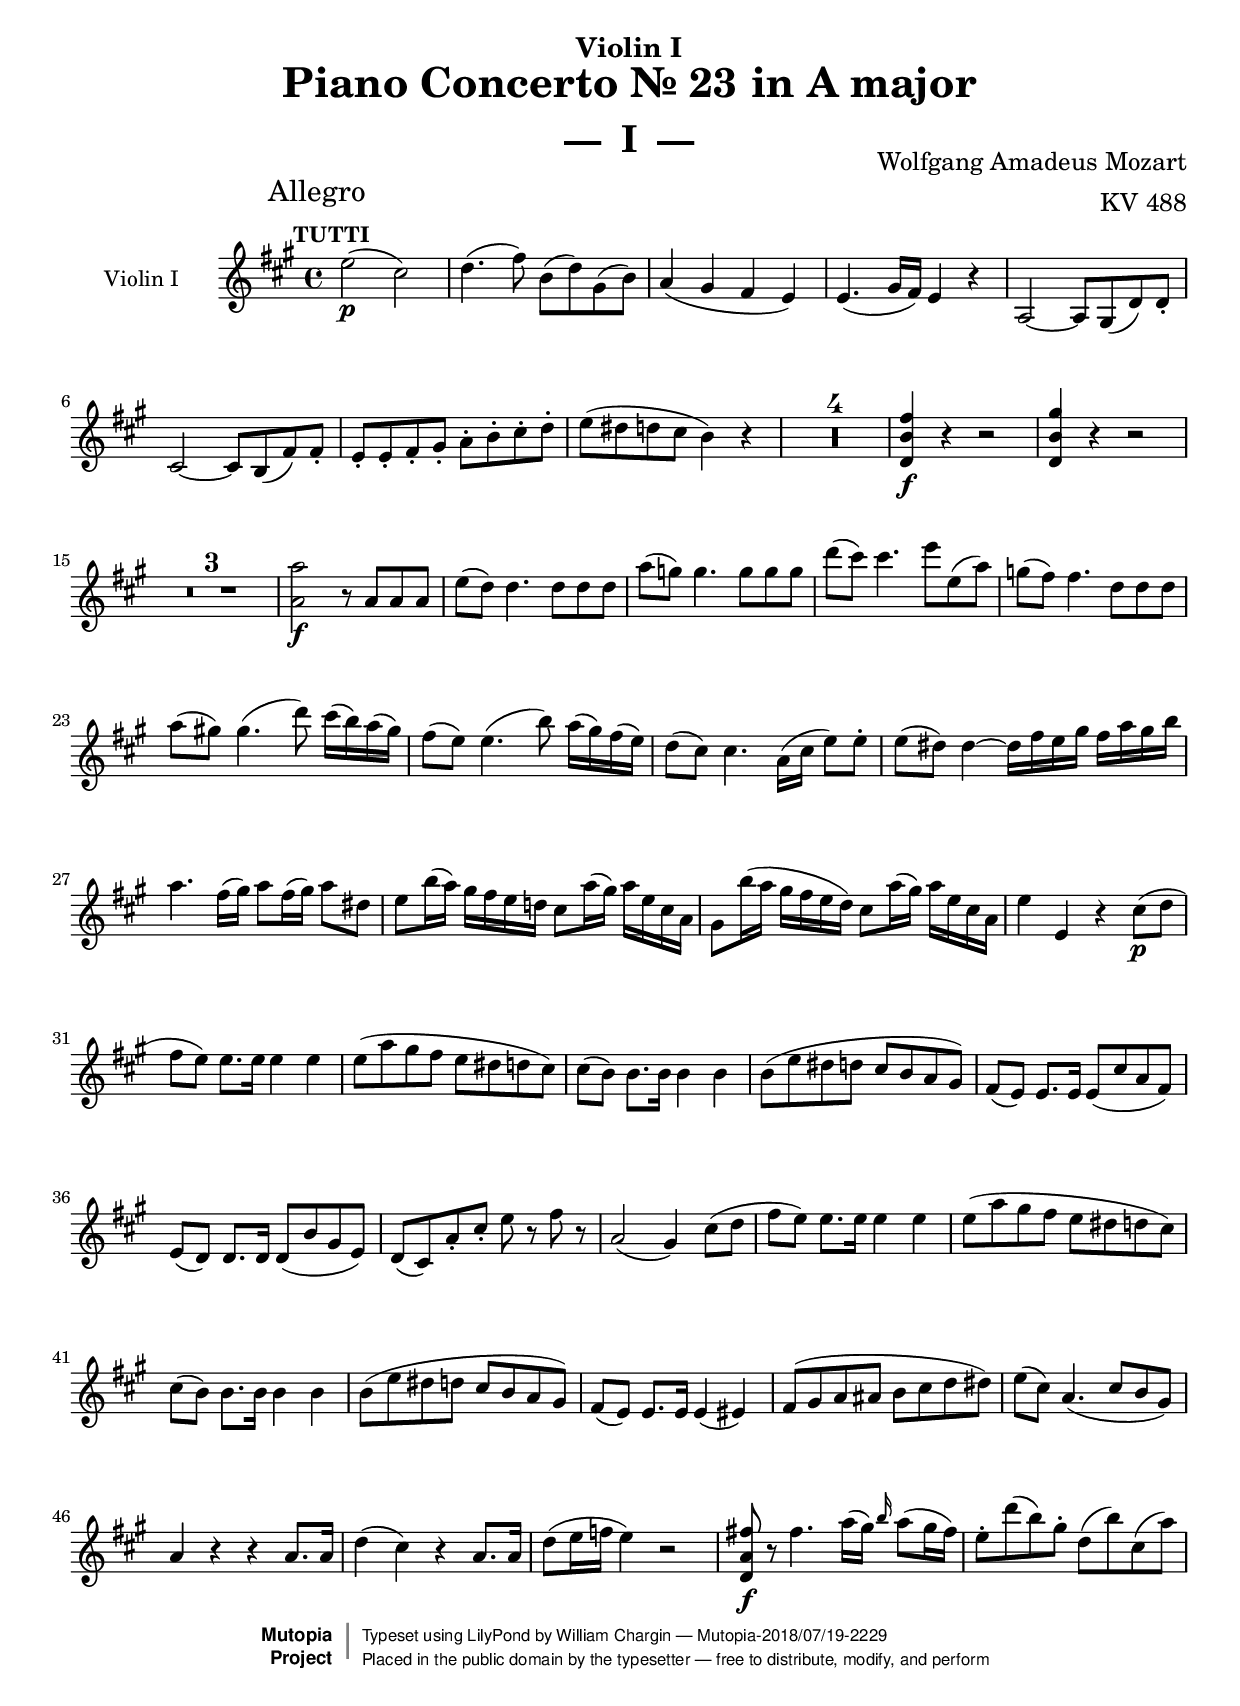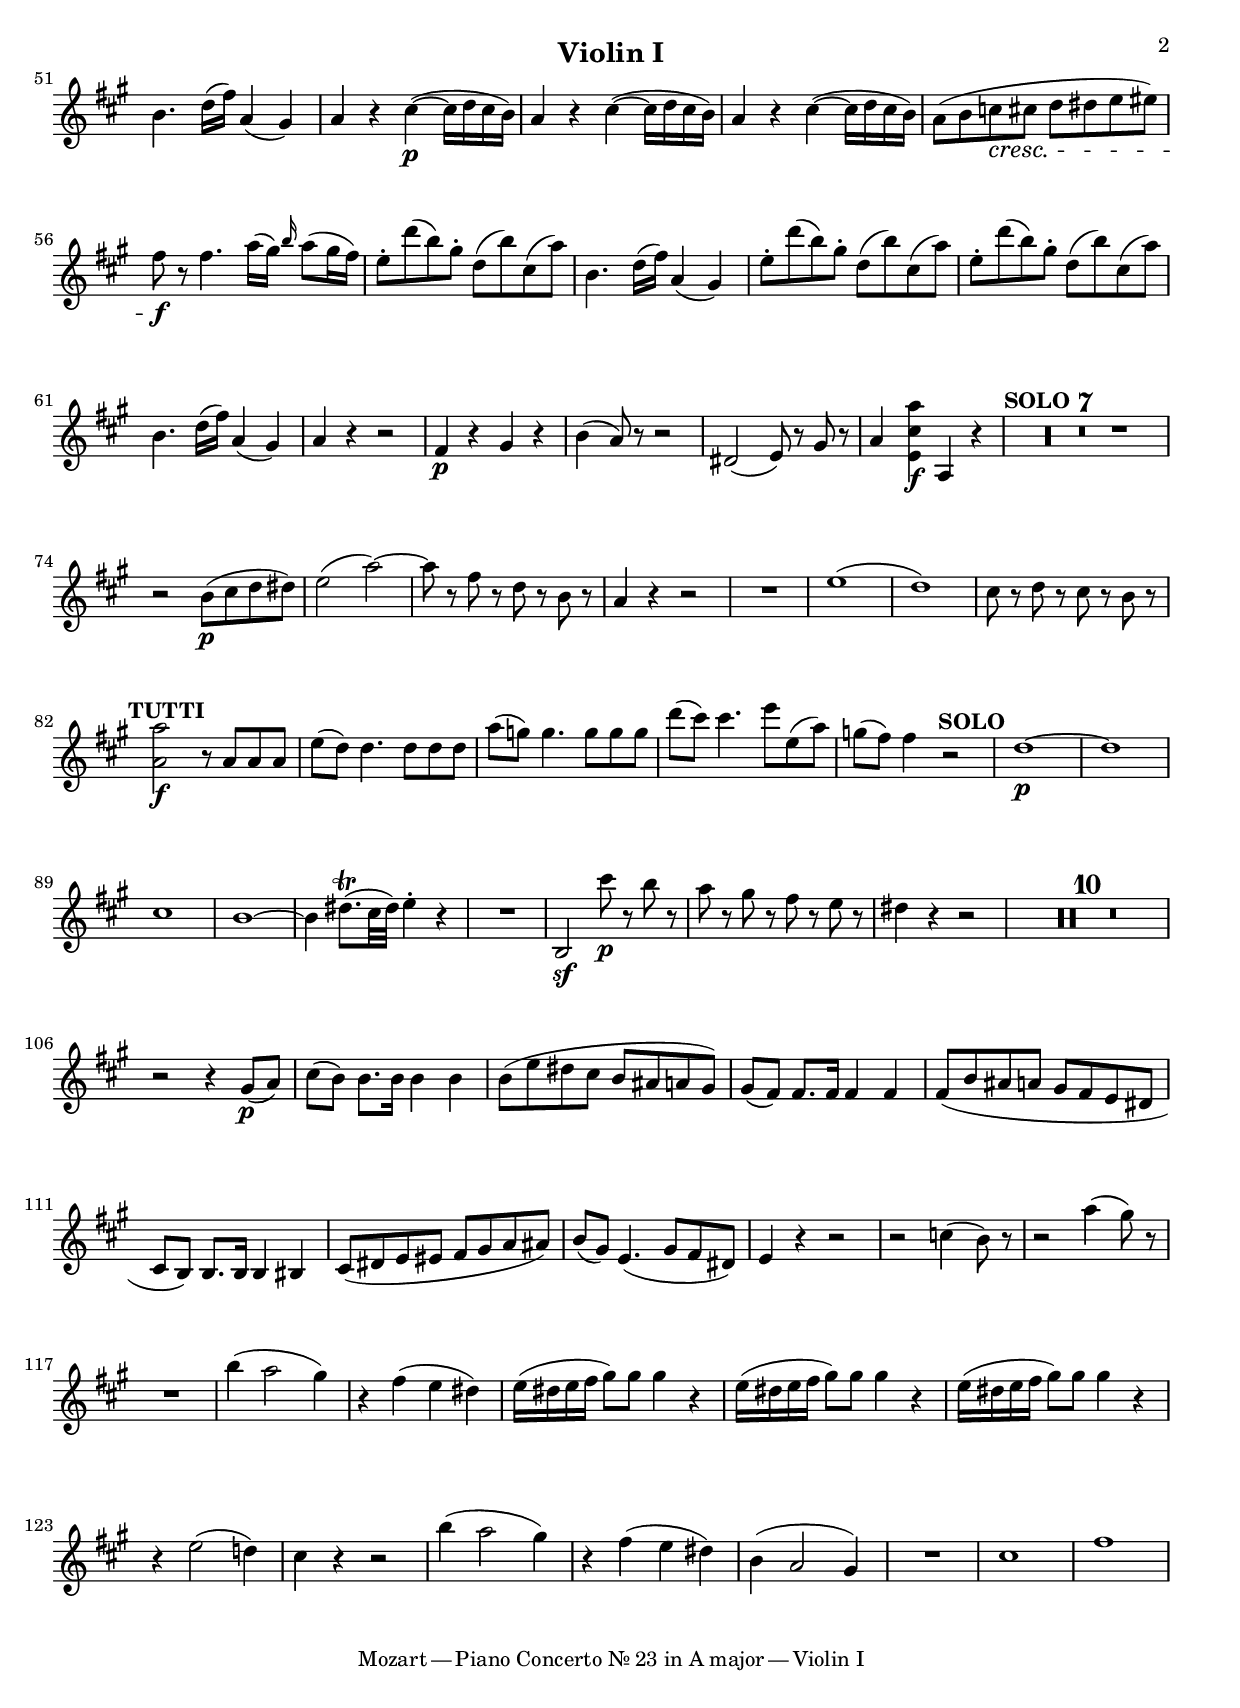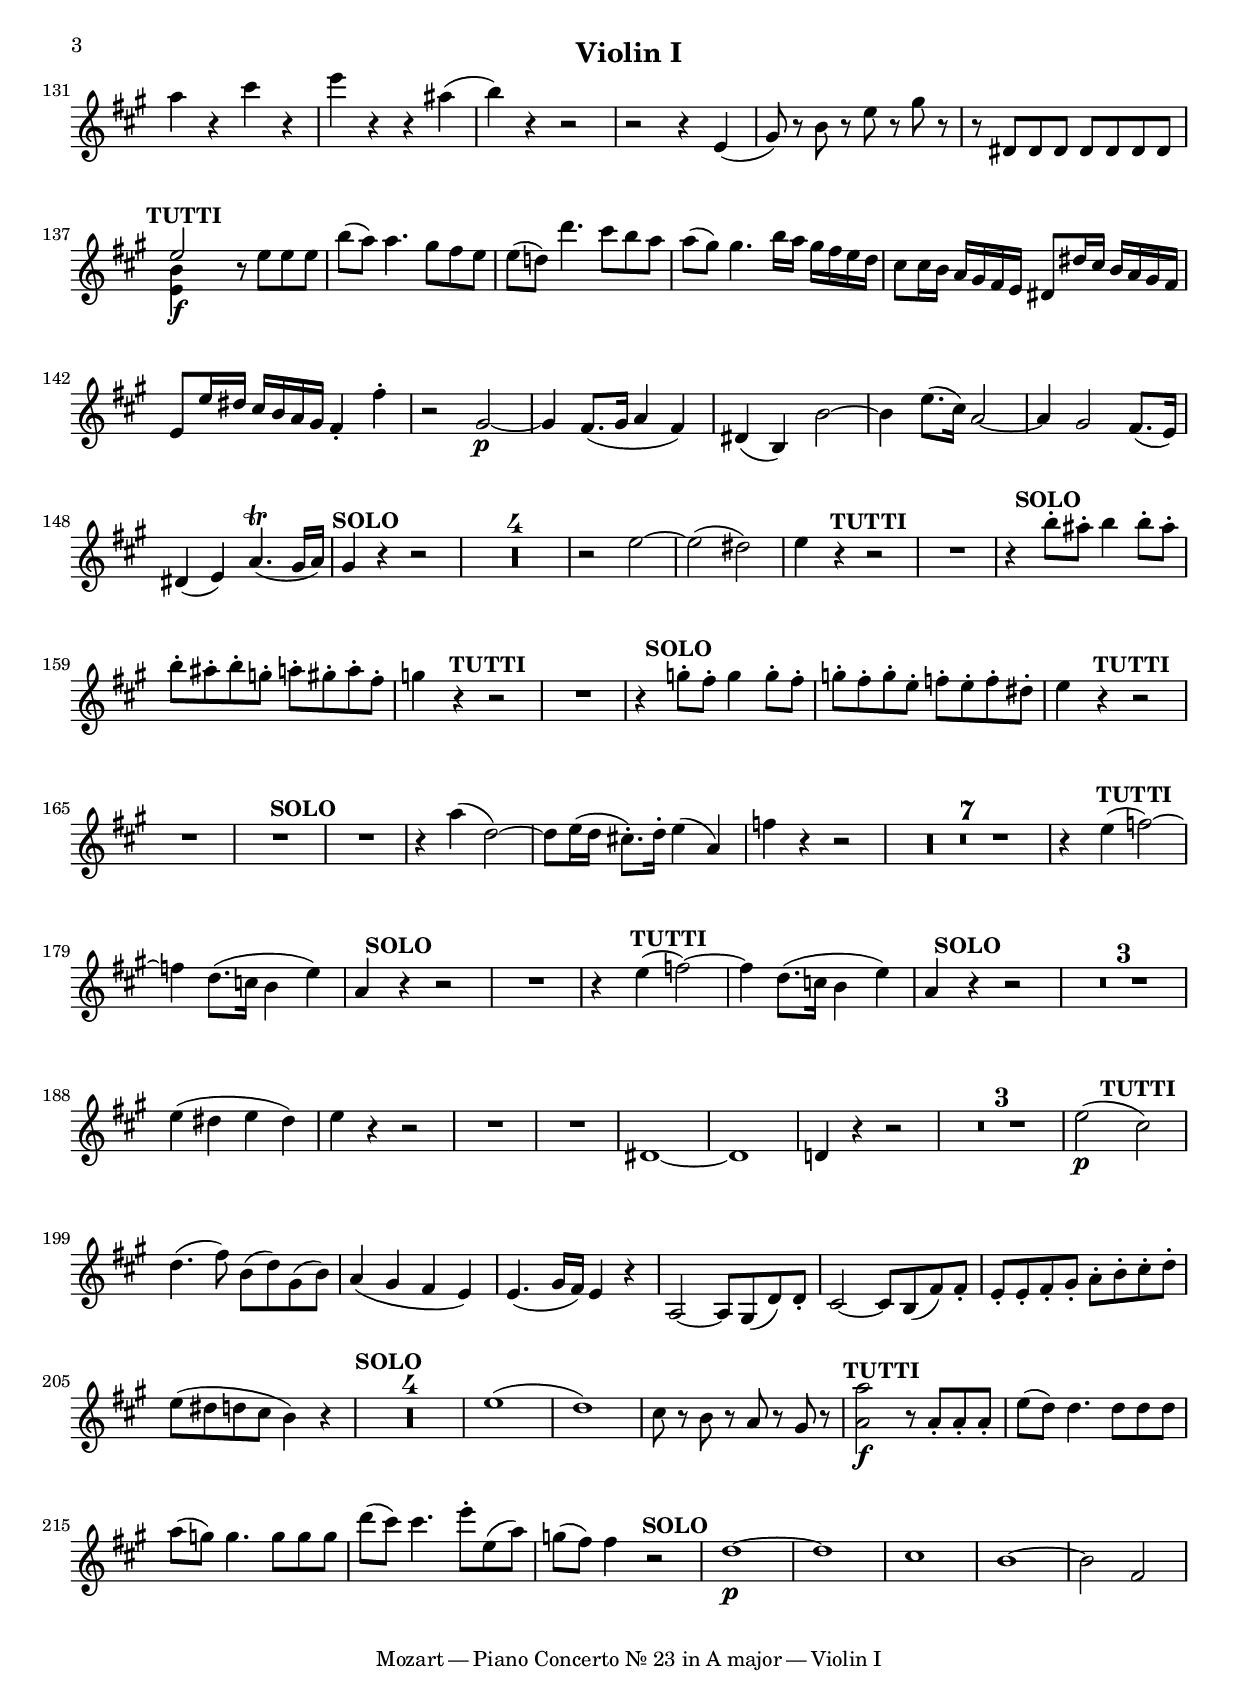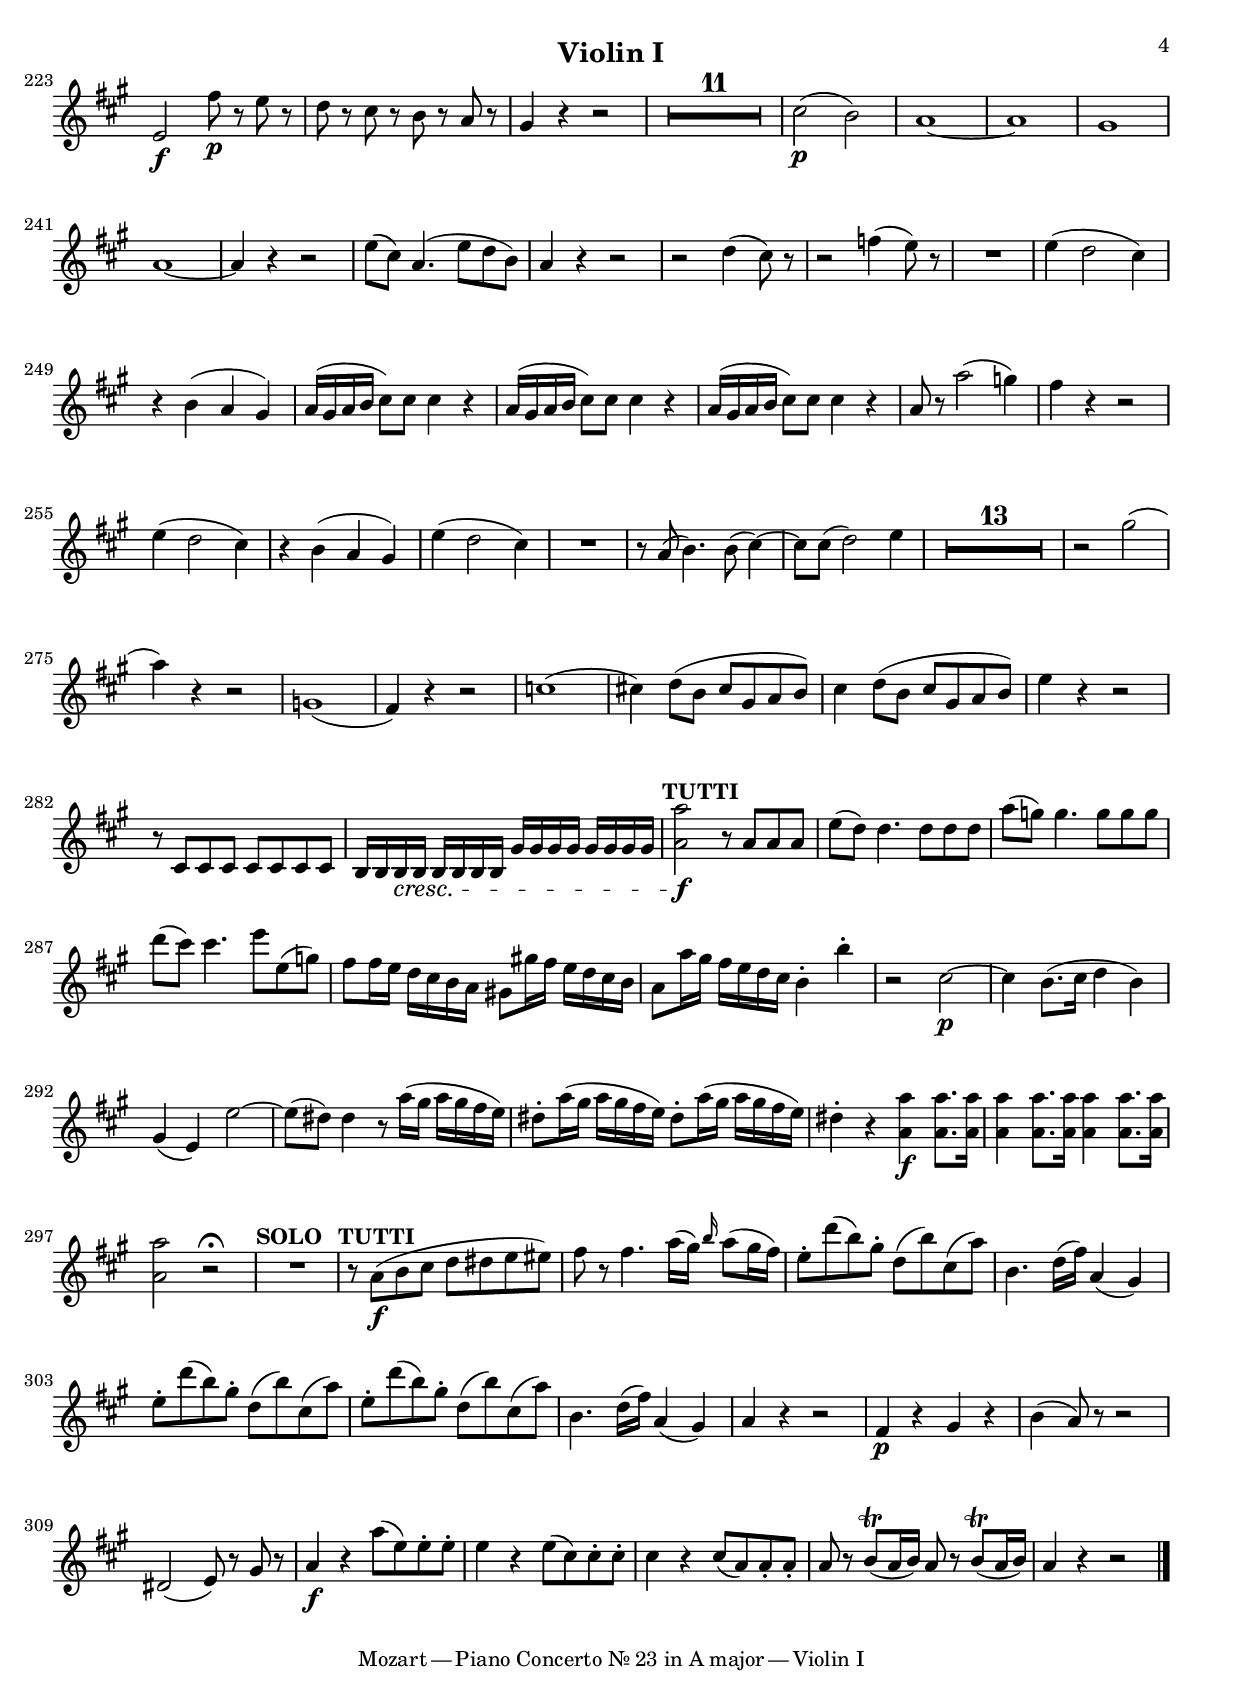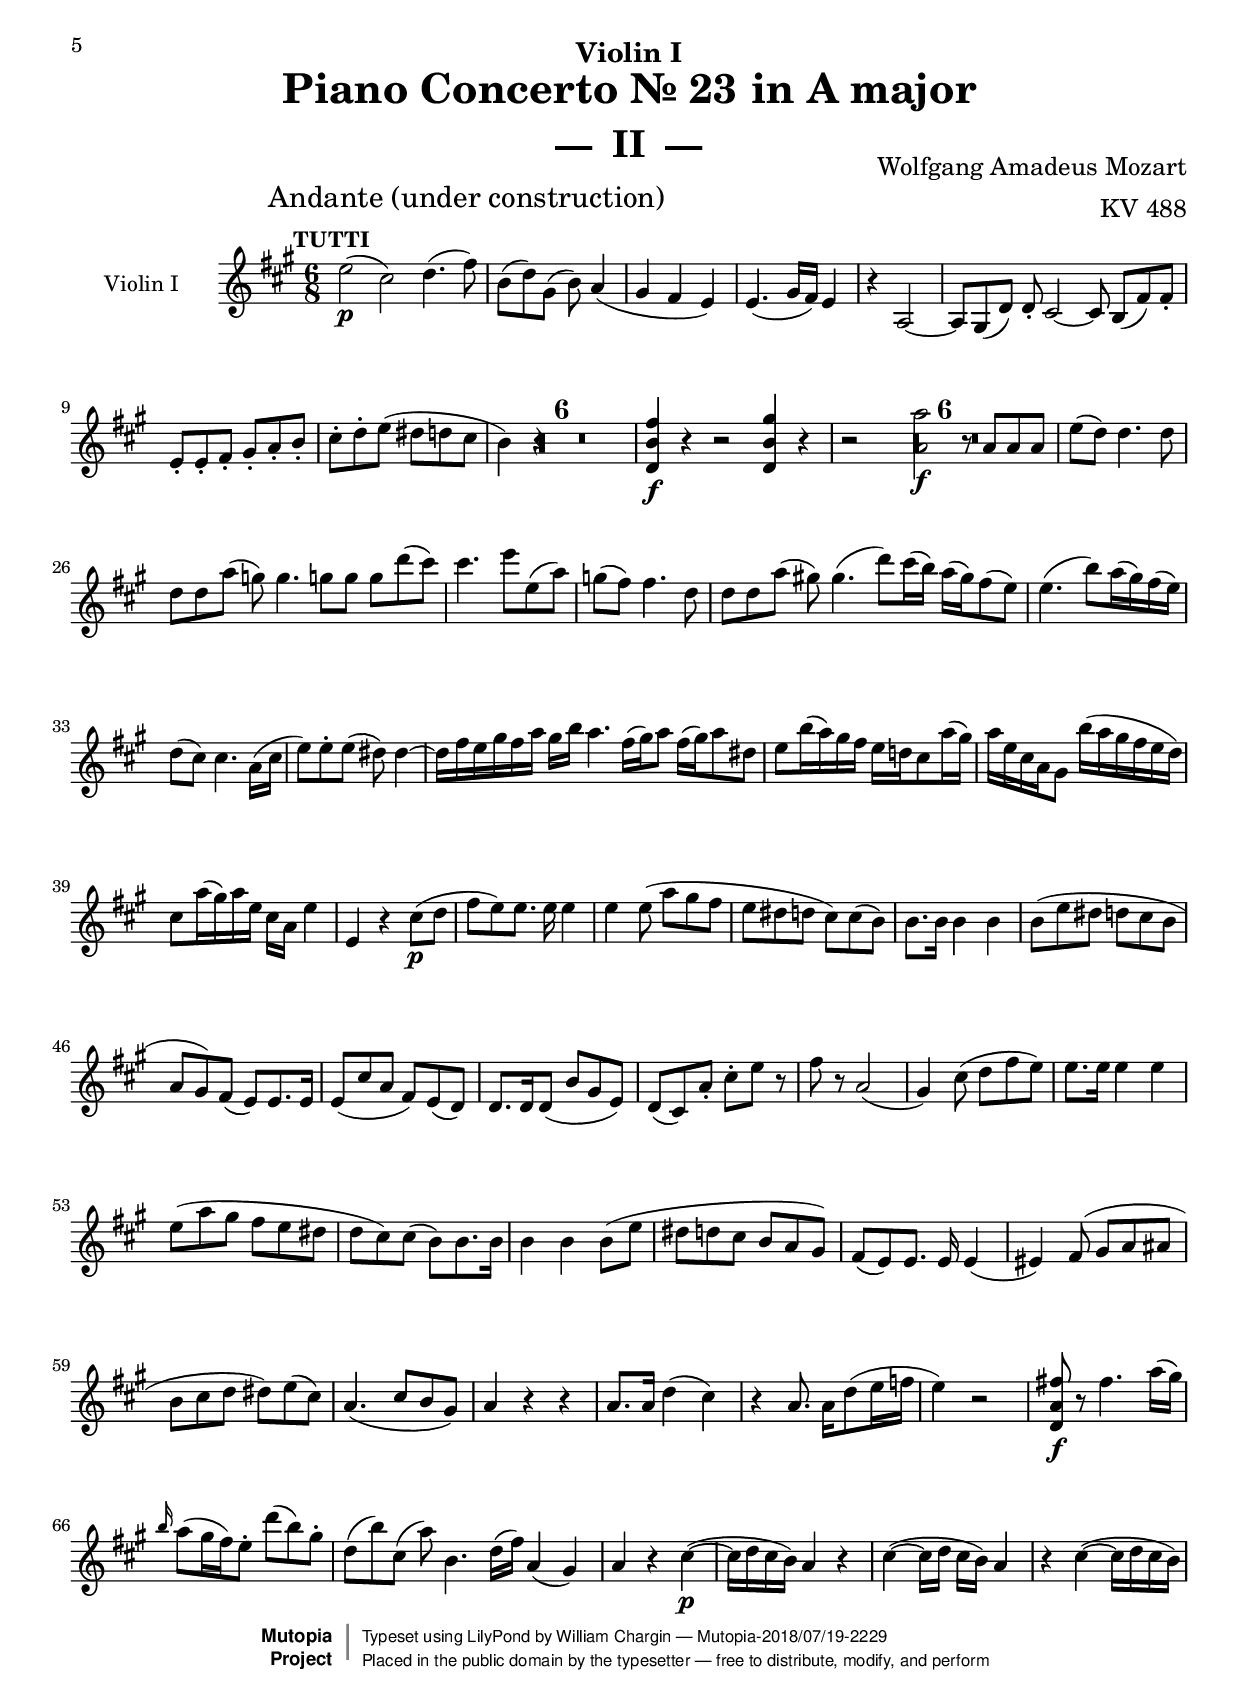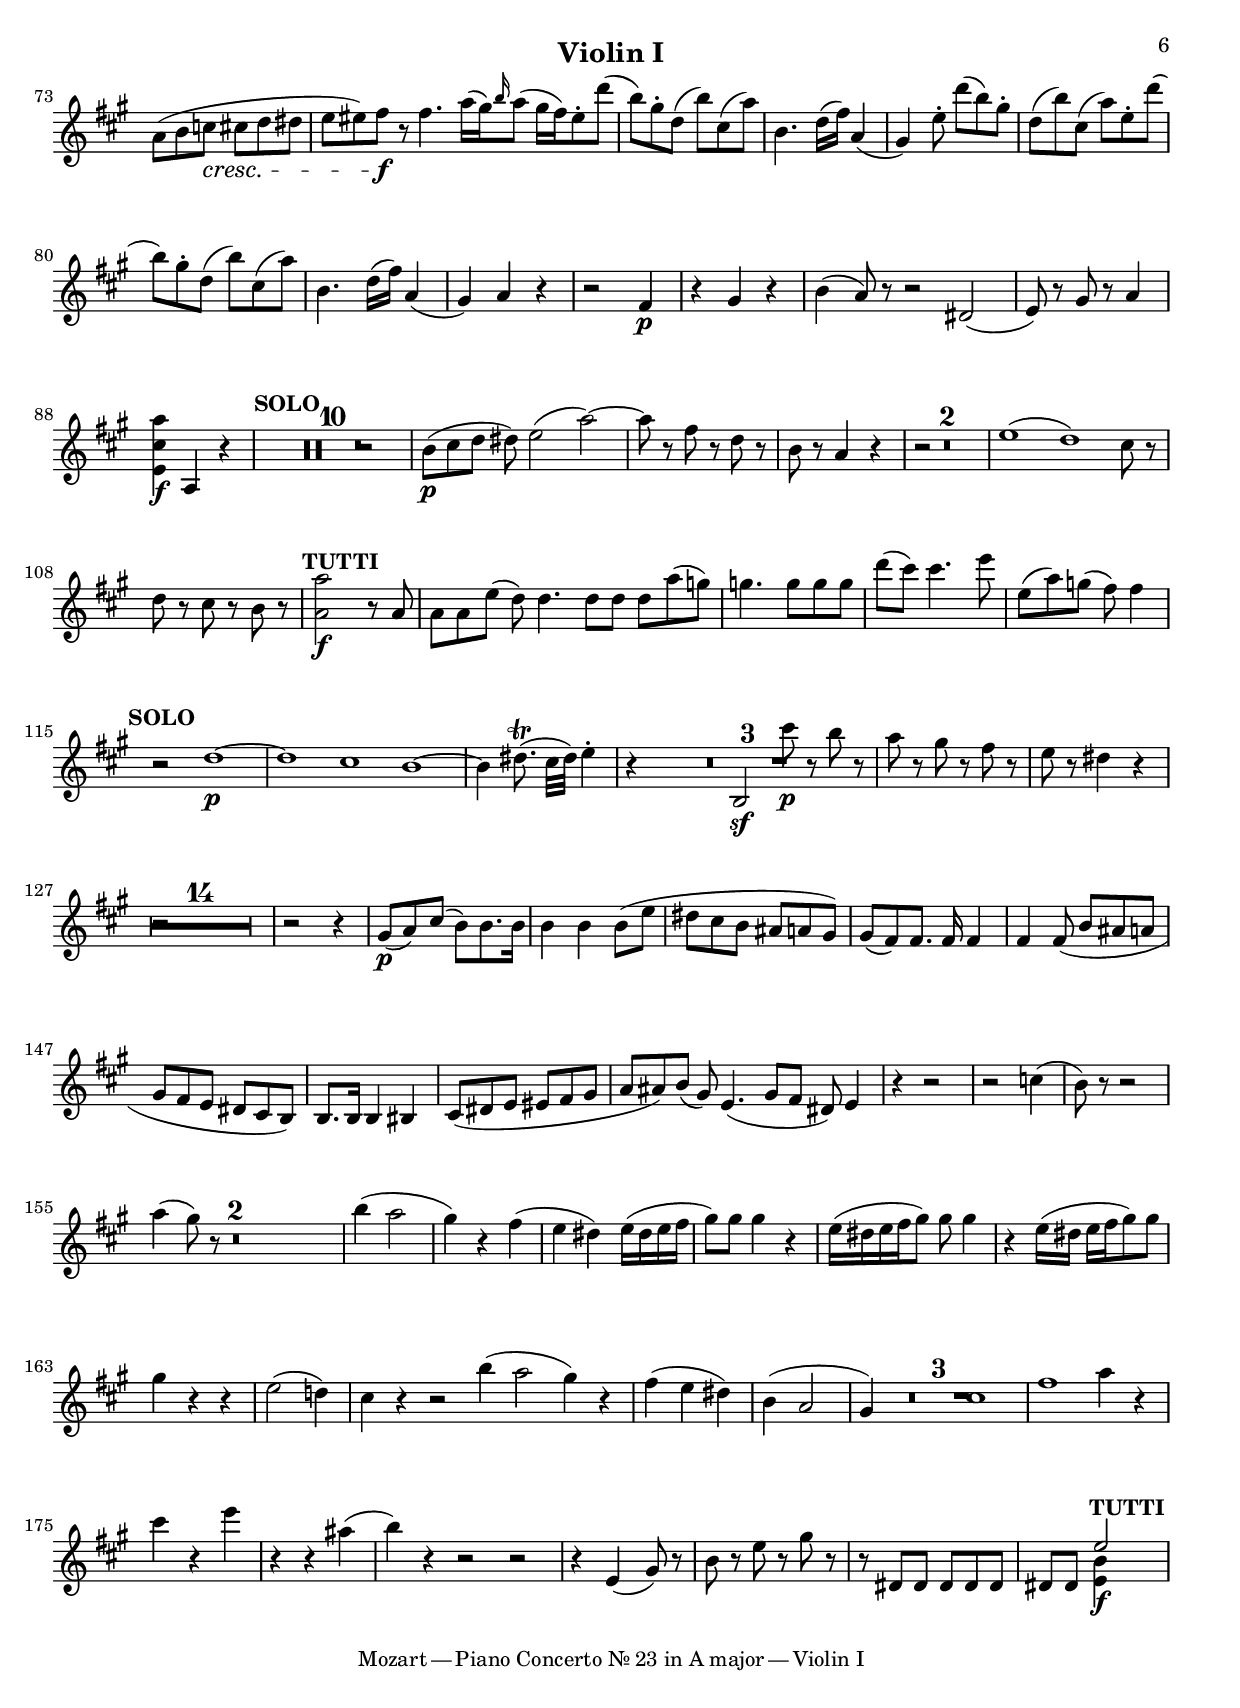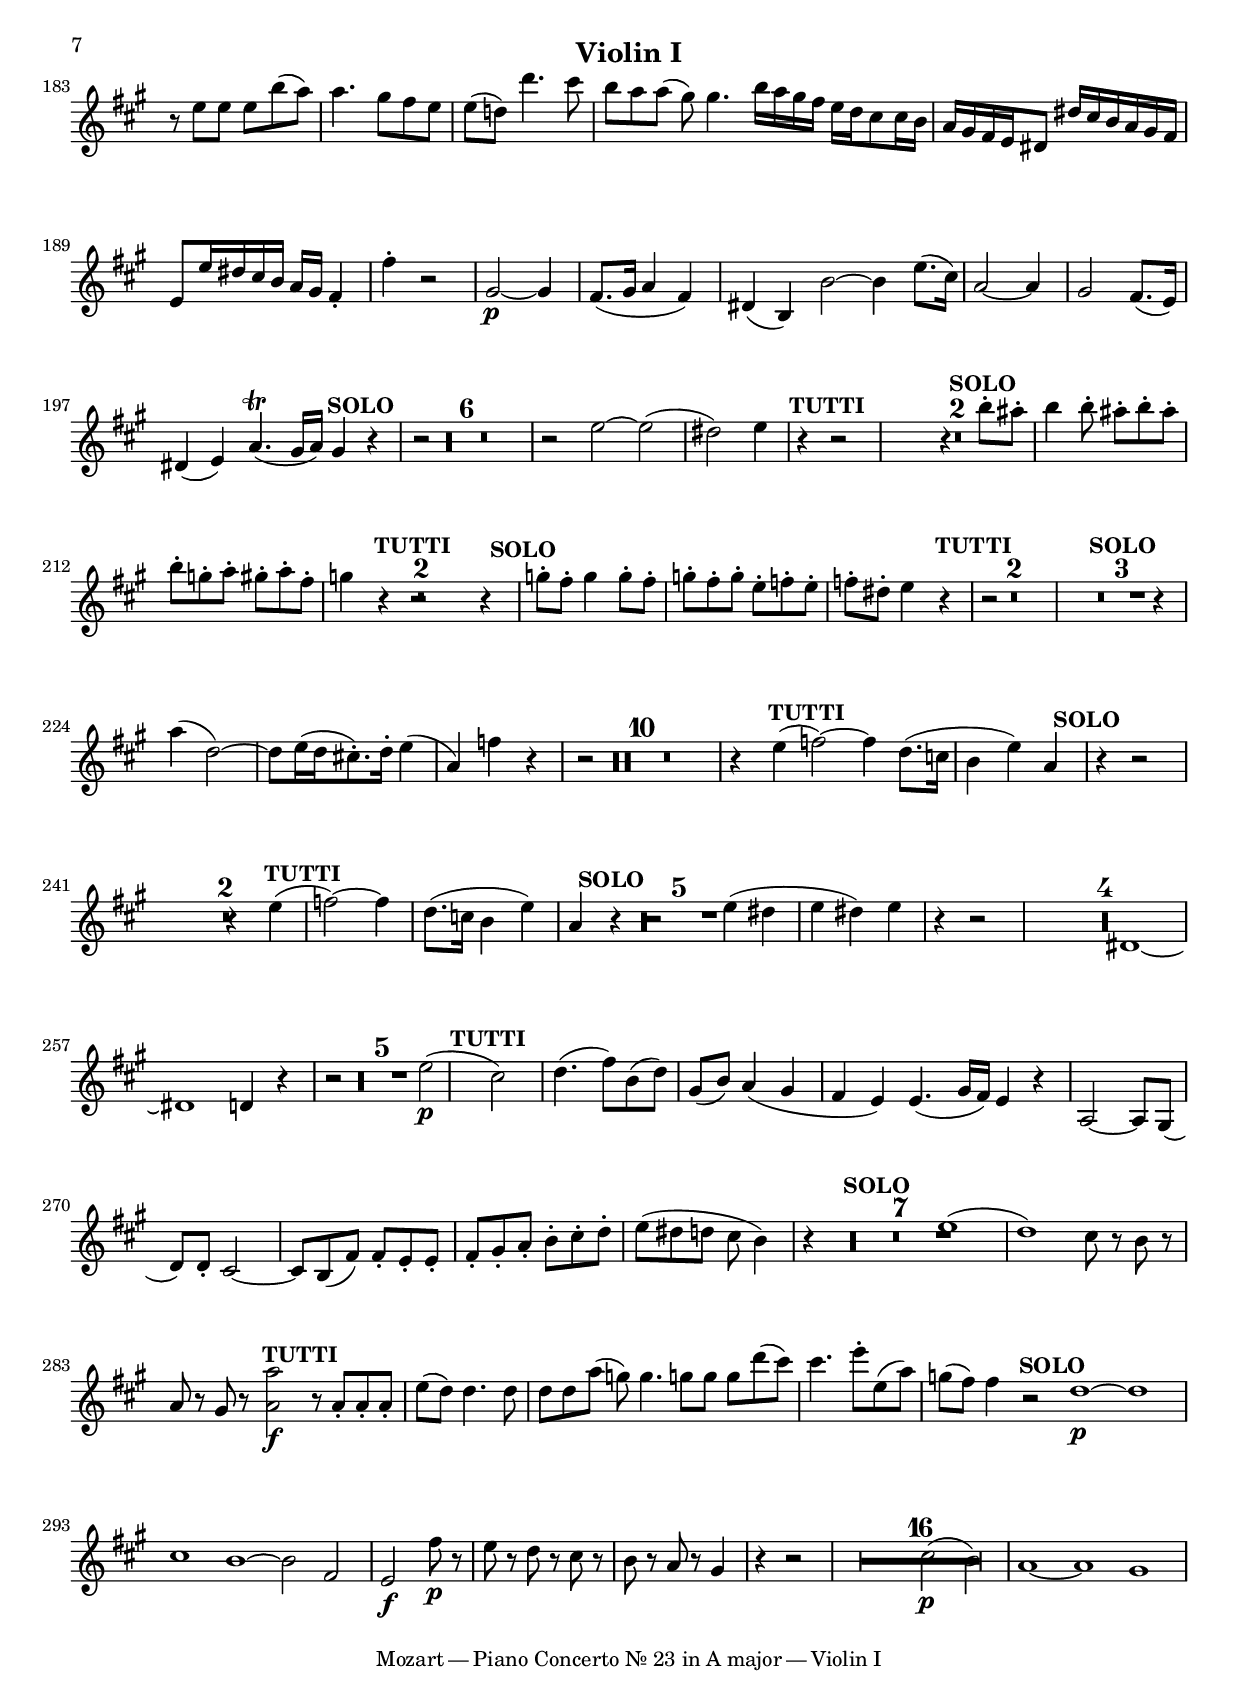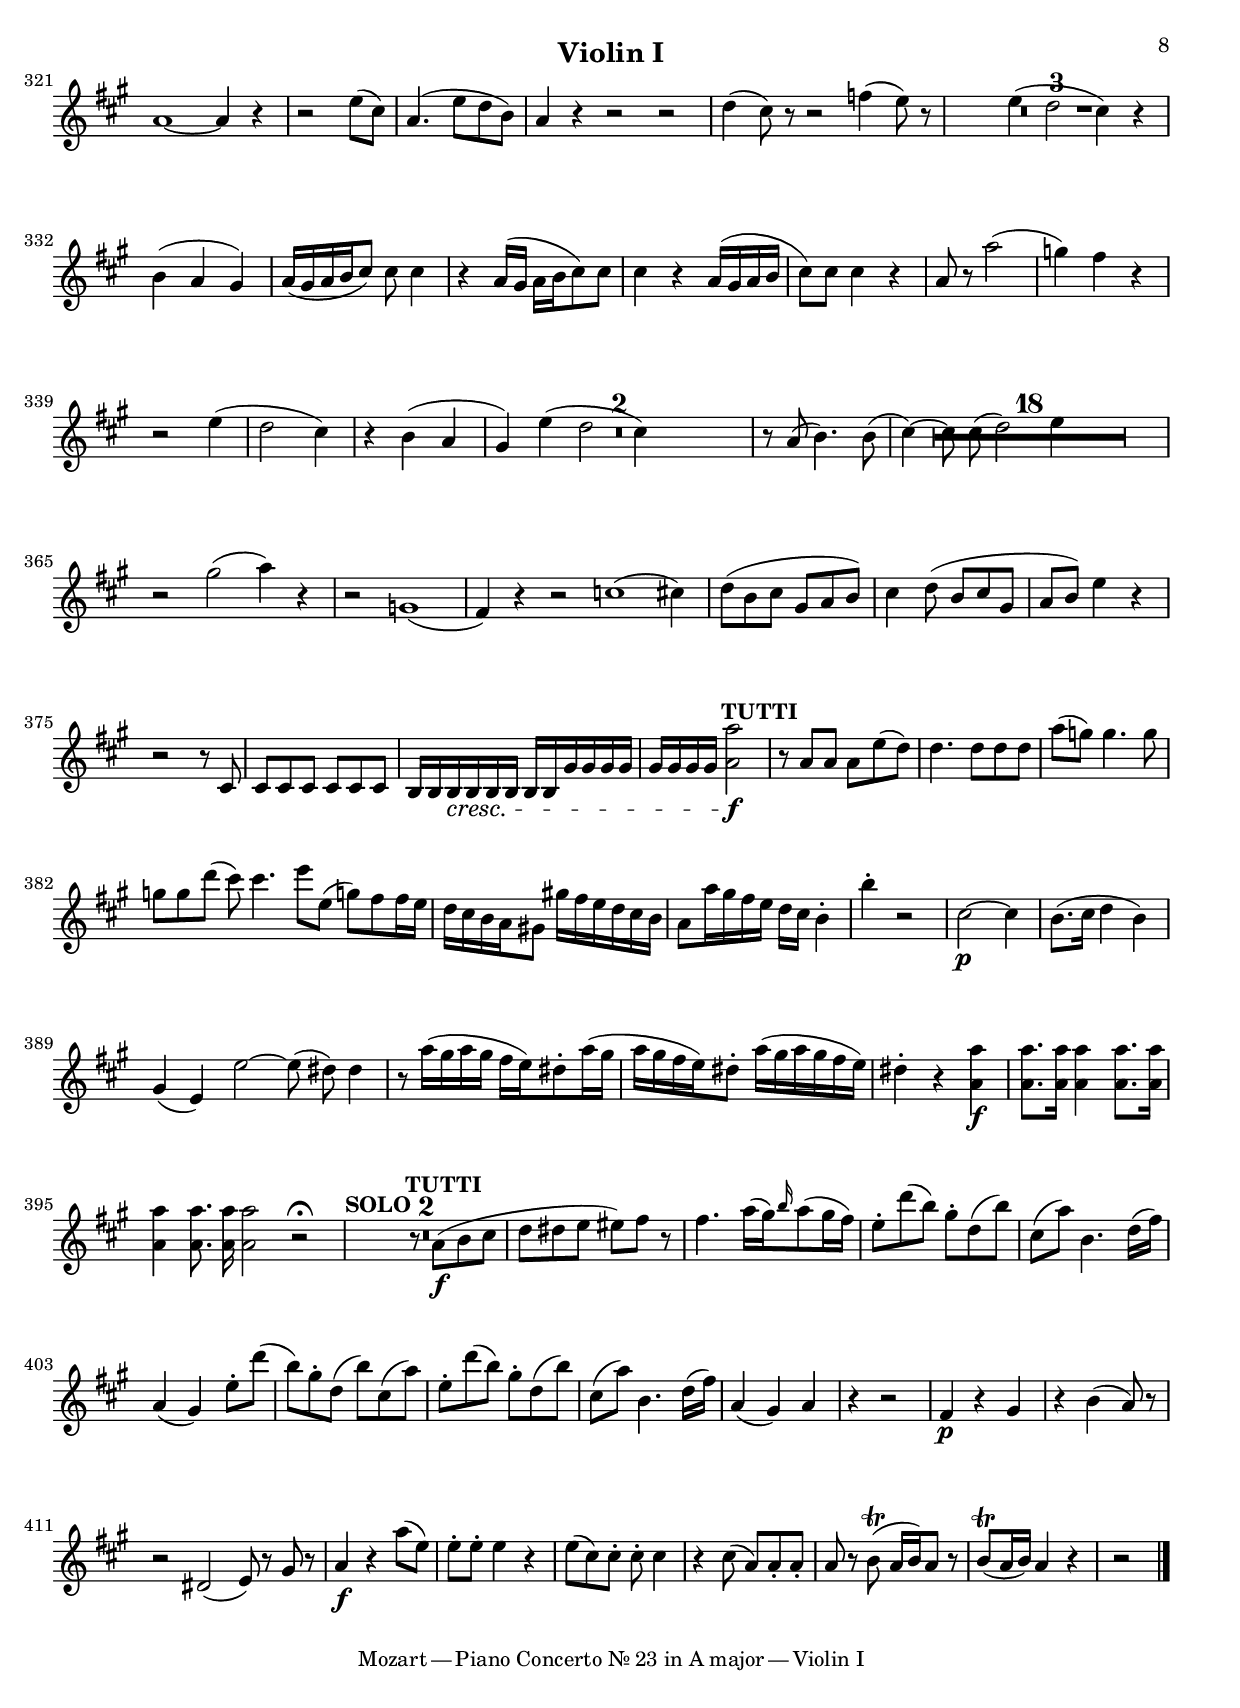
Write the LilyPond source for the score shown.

% Mozart - Piano Concerto No. 23 in A major
% typeset by William Chargin
% Violin I
% Main file, to be compiled directly.

%#(set-default-paper-size "letter")
#(ly:set-option 'relative-includes #t)

\include "common/version.ily"
\include "common/variables.ily"
\include "mutopia-header.ily"
\include "common/definitions.ily"
\include "common/parts-dimension.ily"

thisInstrName = \thisInstrNameVI
Part = \thisInstrName
thisClef = \thisClefInstrVI

% I. Allegro
\include "01_allegro/global.ily"
\include "01_allegro/violin-i.ily"
theseNotes = \violinI
thisTempo = \thisTempoMovI
thisIdentifier = \thisIdentifierMovI
\bookpart { % Score block for single-staff instruments
% Do not compile

\include "version.ily"
\include "styles.ily"

\score {
  \keepWithTag #'printed
  <<
    \new Staff {
      \set Staff.instrumentName = \thisInstrName
      \thisClef
      \condenseRests
      \global
      \theseNotes
    }
  >>
  \layout { }
}
 }

% II. Andante
\include "02_andante/global.ily"
\include "02_andante/violin-i.ily"
theseNotes = \violinI
thisTempo = \thisTempoMovII
thisIdentifier = \thisIdentifierMovII
\bookpart { % Score block for single-staff instruments
% Do not compile

\include "version.ily"
\include "styles.ily"

\score {
  \keepWithTag #'printed
  <<
    \new Staff {
      \set Staff.instrumentName = \thisInstrName
      \thisClef
      \condenseRests
      \global
      \theseNotes
    }
  >>
  \layout { }
}
 }

% III. Presto
\include "03_presto/global.ily"
\include "03_presto/violin-i.ily"
theseNotes = \violinI
thisTempo = \thisTempoMovIII
thisIdentifier = \thisIdentifierMovIII
\bookpart { % Score block for single-staff instruments
% Do not compile

\include "version.ily"
\include "styles.ily"

\score {
  \keepWithTag #'printed
  <<
    \new Staff {
      \set Staff.instrumentName = \thisInstrName
      \thisClef
      \condenseRests
      \global
      \theseNotes
    }
  >>
  \layout { }
}
 }
